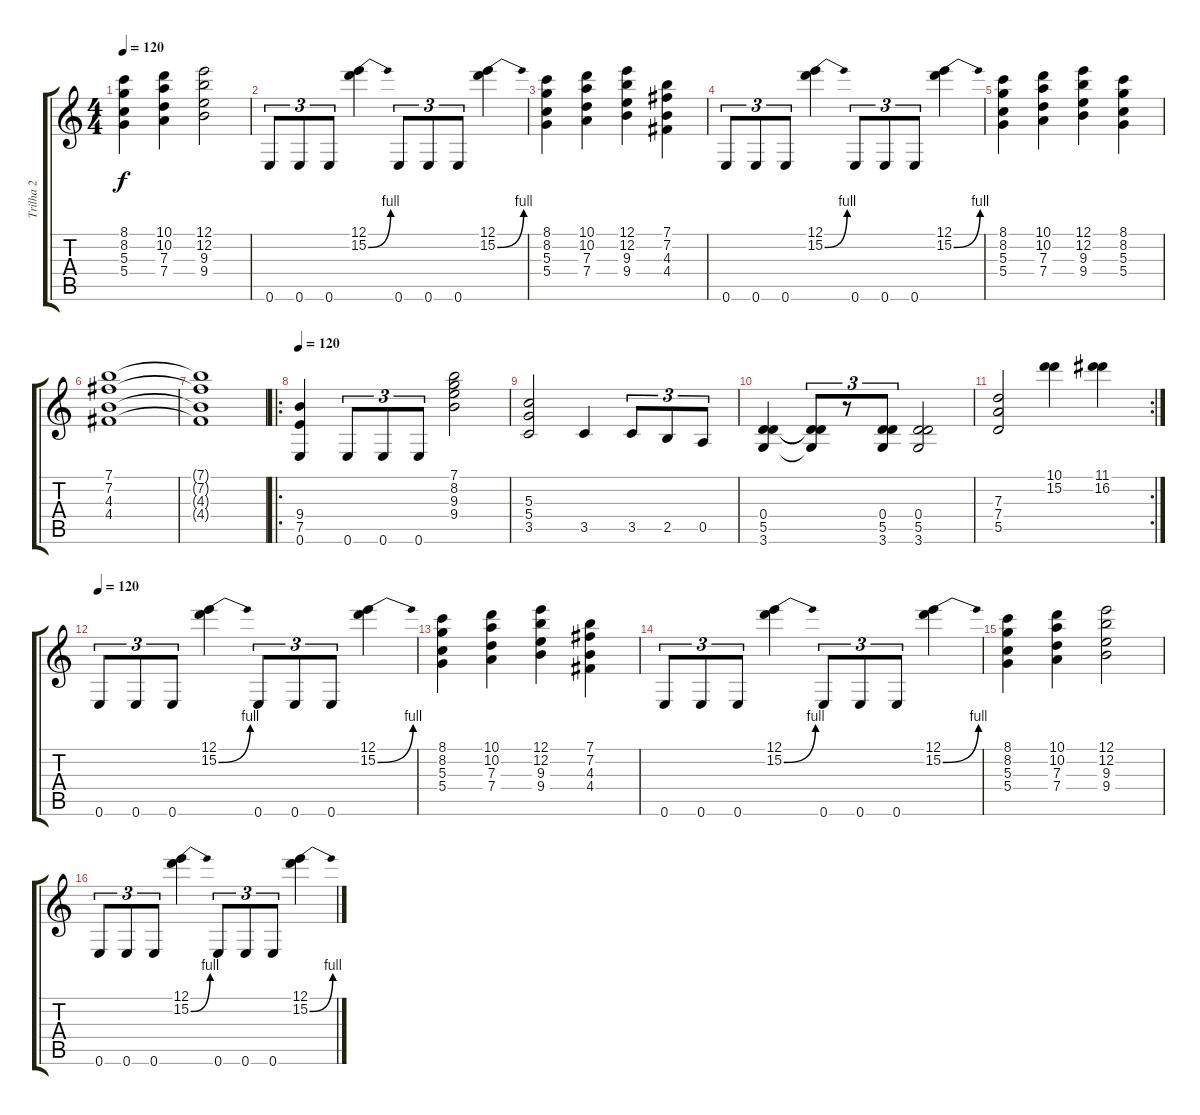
\track ("Trilha 2" "Trilha 2") {instrument distortionguitar}
\staff {score tabs}
\tuning (E4 B3 G3 D3 A2 E2) {hide}
\ts (4 4)
\tempo 120
\clef g2
\ks c
(8.1 8.2 5.3 5.4).4{dy f} (10.1 10.2 7.3 7.4).4 (12.1 12.2 9.3 9.4).2 |
0.6.8{tu (3 2)} 0.6.8{tu (3 2)} 0.6.8{tu (3 2)} (12.1 15.2{be (bend 0 0 60 4)}).4 0.6.8{tu (3 2)} 0.6.8{tu (3 2)} 0.6.8{tu (3 2)} (12.1 15.2{be (bend 0 0 60 4)}).4 |
(8.1 8.2 5.3 5.4).4 (10.1 10.2 7.3 7.4).4 (12.1 12.2 9.3 9.4).4 (7.1 7.2 4.3 4.4).4 |
0.6.8{tu (3 2)} 0.6.8{tu (3 2)} 0.6.8{tu (3 2)} (12.1 15.2{be (bend 0 0 60 4)}).4 0.6.8{tu (3 2)} 0.6.8{tu (3 2)} 0.6.8{tu (3 2)} (12.1 15.2{be (bend 0 0 60 4)}).4 |
(8.1 8.2 5.3 5.4).4 (10.1 10.2 7.3 7.4).4 (12.1 12.2 9.3 9.4).4 (8.1 8.2 5.3 5.4).4 |
(7.1 7.2 4.3 4.4).1 |
(7.1{t} 7.2{t} 4.3{t} 4.4{t}).1 |
\ro
\tempo 120
(9.4 7.5 0.6).4{volume 16 instrument distortionguitar} 0.6.8{tu (3 2)} 0.6.8{tu (3 2)} 0.6.8{tu (3 2)} (7.1 8.2 9.3 9.4).2 |
(5.3 5.4 3.5).2 3.5.4 3.5.8{tu (3 2)} 2.5.8{tu (3 2)} 0.5.8{tu (3 2)} |
(0.4 5.5 3.6).4 (0.4{t} 5.5{t} 3.6{t}).8{tu (3 2)} r.8{tu (3 2)} (0.4 5.5 3.6).8{tu (3 2)} (0.4 5.5 3.6).2 |
\rc 2
(7.3 7.4 5.5).2 (10.1 15.2).4 (11.1 16.2).4 |
\tempo 120
0.6.8{tu (3 2)} 0.6.8{tu (3 2)} 0.6.8{tu (3 2)} (12.1 15.2{be (bend 0 0 60 4)}).4 0.6.8{tu (3 2)} 0.6.8{tu (3 2)} 0.6.8{tu (3 2)} (12.1 15.2{be (bend 0 0 60 4)}).4 |
(8.1 8.2 5.3 5.4).4 (10.1 10.2 7.3 7.4).4 (12.1 12.2 9.3 9.4).4 (7.1 7.2 4.3 4.4).4 |
0.6.8{tu (3 2)} 0.6.8{tu (3 2)} 0.6.8{tu (3 2)} (12.1 15.2{be (bend 0 0 60 4)}).4 0.6.8{tu (3 2)} 0.6.8{tu (3 2)} 0.6.8{tu (3 2)} (12.1 15.2{be (bend 0 0 60 4)}).4 |
(8.1 8.2 5.3 5.4).4 (10.1 10.2 7.3 7.4).4 (12.1 12.2 9.3 9.4).2 |
0.6.8{tu (3 2)} 0.6.8{tu (3 2)} 0.6.8{tu (3 2)} (12.1 15.2{be (bend 0 0 60 4)}).4 0.6.8{tu (3 2)} 0.6.8{tu (3 2)} 0.6.8{tu (3 2)} (12.1 15.2{be (bend 0 0 60 4)}).4
